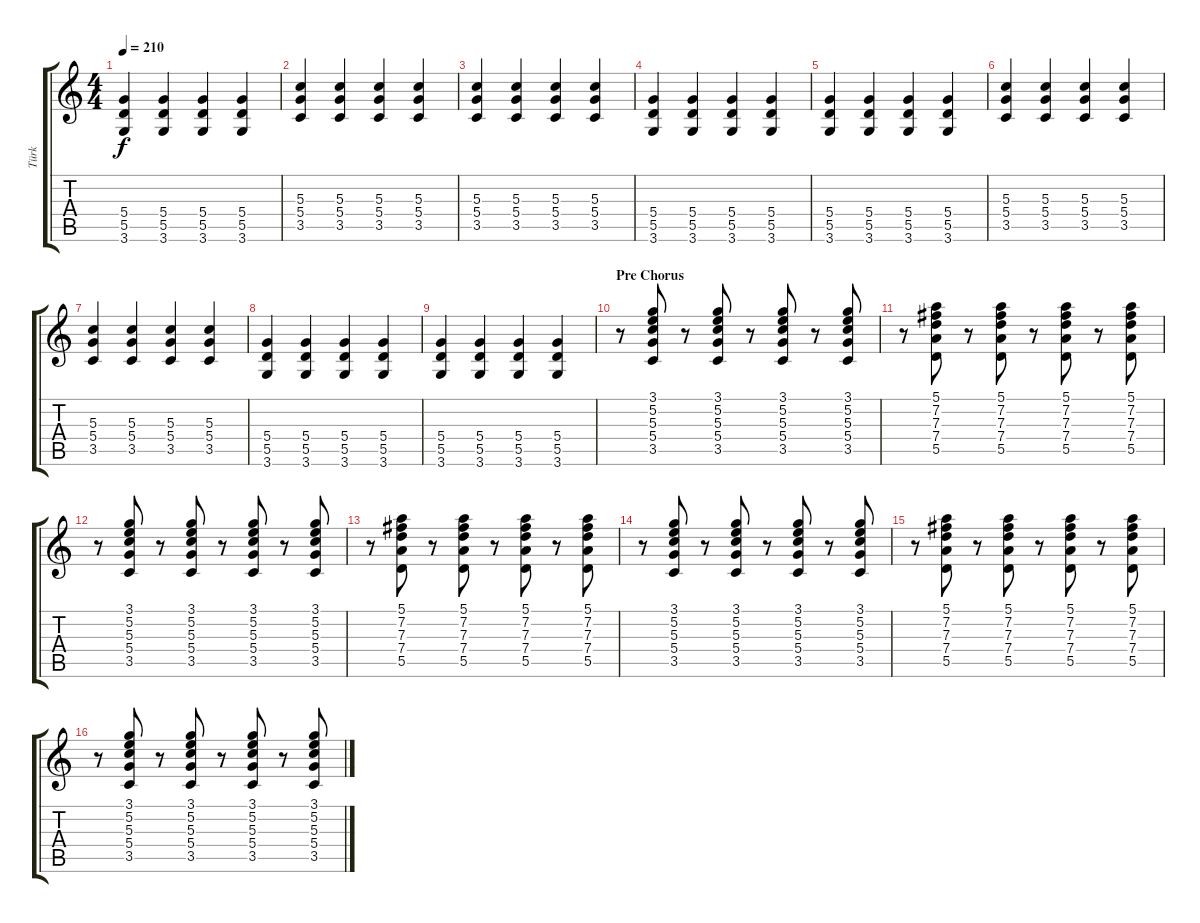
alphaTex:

\track ("Türk" "Türk") {instrument distortionguitar}
\staff {score tabs}
\tuning (E4 B3 G3 D3 A2 E2) {hide}
\ts (4 4)
\tempo 210
\clef g2
\ks c
(5.4 5.5 3.6).4{dy f} (5.4 5.5 3.6).4 (5.4 5.5 3.6).4 (5.4 5.5 3.6).4 |
(5.3 5.4 3.5).4 (5.3 5.4 3.5).4 (5.3 5.4 3.5).4 (5.3 5.4 3.5).4 |
(5.3 5.4 3.5).4 (5.3 5.4 3.5).4 (5.3 5.4 3.5).4 (5.3 5.4 3.5).4 |
(5.4 5.5 3.6).4 (5.4 5.5 3.6).4 (5.4 5.5 3.6).4 (5.4 5.5 3.6).4 |
(5.4 5.5 3.6).4 (5.4 5.5 3.6).4 (5.4 5.5 3.6).4 (5.4 5.5 3.6).4 |
(5.3 5.4 3.5).4 (5.3 5.4 3.5).4 (5.3 5.4 3.5).4 (5.3 5.4 3.5).4 |
(5.3 5.4 3.5).4 (5.3 5.4 3.5).4 (5.3 5.4 3.5).4 (5.3 5.4 3.5).4 |
(5.4 5.5 3.6).4 (5.4 5.5 3.6).4 (5.4 5.5 3.6).4 (5.4 5.5 3.6).4 |
(5.4 5.5 3.6).4 (5.4 5.5 3.6).4 (5.4 5.5 3.6).4 (5.4 5.5 3.6).4 |
\section ("" "Pre Chorus")
r.8 (3.1 5.2 5.3 5.4 3.5).8 r.8 (3.1 5.2 5.3 5.4 3.5).8 r.8 (3.1 5.2 5.3 5.4 3.5).8 r.8 (3.1 5.2 5.3 5.4 3.5).8 |
r.8 (5.1 7.2 7.3 7.4 5.5).8 r.8 (5.1 7.2 7.3 7.4 5.5).8 r.8 (5.1 7.2 7.3 7.4 5.5).8 r.8 (5.1 7.2 7.3 7.4 5.5).8 |
r.8 (3.1 5.2 5.3 5.4 3.5).8 r.8 (3.1 5.2 5.3 5.4 3.5).8 r.8 (3.1 5.2 5.3 5.4 3.5).8 r.8 (3.1 5.2 5.3 5.4 3.5).8 |
r.8 (5.1 7.2 7.3 7.4 5.5).8 r.8 (5.1 7.2 7.3 7.4 5.5).8 r.8 (5.1 7.2 7.3 7.4 5.5).8 r.8 (5.1 7.2 7.3 7.4 5.5).8 |
r.8 (3.1 5.2 5.3 5.4 3.5).8 r.8 (3.1 5.2 5.3 5.4 3.5).8 r.8 (3.1 5.2 5.3 5.4 3.5).8 r.8 (3.1 5.2 5.3 5.4 3.5).8 |
r.8 (5.1 7.2 7.3 7.4 5.5).8 r.8 (5.1 7.2 7.3 7.4 5.5).8 r.8 (5.1 7.2 7.3 7.4 5.5).8 r.8 (5.1 7.2 7.3 7.4 5.5).8 |
r.8 (3.1 5.2 5.3 5.4 3.5).8 r.8 (3.1 5.2 5.3 5.4 3.5).8 r.8 (3.1 5.2 5.3 5.4 3.5).8 r.8 (3.1 5.2 5.3 5.4 3.5).8
